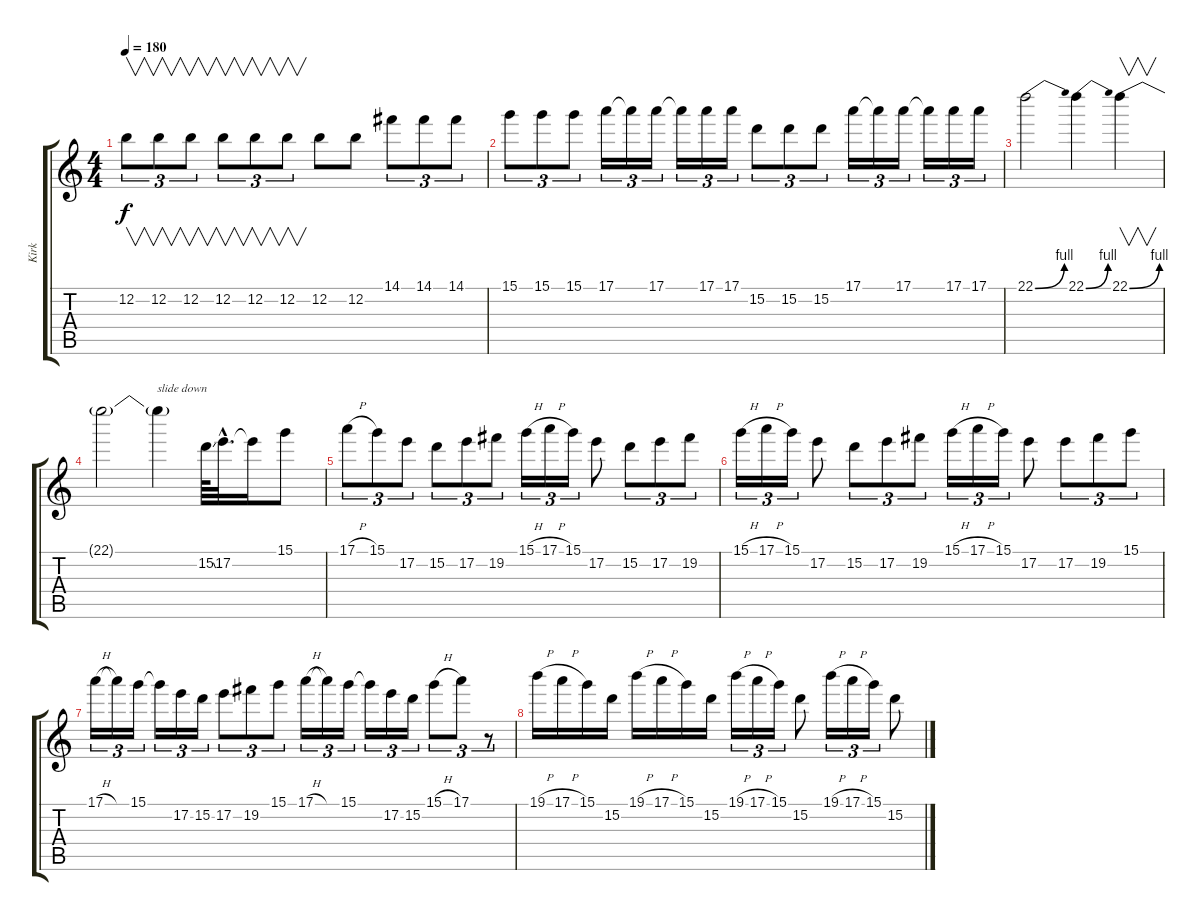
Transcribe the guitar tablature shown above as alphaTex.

\track ("Kirk" "Kirk") {instrument electricguitarclean}
\staff {score tabs}
\tuning (E4 B3 G3 D3 A2 E2) {hide}
\ts (4 4)
\tempo 180
\clef g2
\ks c
12.2.8{v tu (3 2) dy f} 12.2.8{v tu (3 2)} 12.2.8{v tu (3 2)} 12.2.8{v tu (3 2)} 12.2.8{v tu (3 2)} 12.2.8{v tu (3 2)} 12.2.8 12.2.8 14.1.8{tu (3 2)} 14.1.8{tu (3 2)} 14.1.8{tu (3 2)} |
15.1.8{tu (3 2)} 15.1.8{tu (3 2)} 15.1.8{tu (3 2)} 17.1.16{tu (3 2)} 17.1{t}.16{tu (3 2)} 17.1.16{tu (3 2)} 17.1{t}.16{tu (3 2)} 17.1.16{tu (3 2)} 17.1.16{tu (3 2)} 15.2.8{tu (3 2)} 15.2.8{tu (3 2)} 15.2.8{tu (3 2)} 17.1.16{tu (3 2)} 17.1{t}.16{tu (3 2)} 17.1.16{tu (3 2)} 17.1{t}.16{tu (3 2)} 17.1.16{tu (3 2)} 17.1.16{tu (3 2)} |
22.1{be (bend 0 0 60 4)}.2 22.1{be (bend 0 0 60 4)}.4 22.1{be (bend 0 0 60 4)}.4{v} |
22.1{t}.2 22.1{t}.4{txt "slide down"} 15.2{ss}.64 17.2{hac}.32{d} 17.2{t}.16 15.1.8 |
17.1{h}.8{tu (3 2)} 15.1.8{tu (3 2)} 17.2.8{tu (3 2)} 15.2.8{tu (3 2)} 17.2.8{tu (3 2)} 19.2.8{tu (3 2)} 15.1{h}.16{tu (3 2)} 17.1{h}.16{tu (3 2)} 15.1.16{tu (3 2)} 17.2.8 15.2.8{tu (3 2)} 17.2.8{tu (3 2)} 19.2.8{tu (3 2)} |
15.1{h}.16{tu (3 2)} 17.1{h}.16{tu (3 2)} 15.1.16{tu (3 2)} 17.2.8 15.2.8{tu (3 2)} 17.2.8{tu (3 2)} 19.2.8{tu (3 2)} 15.1{h}.16{tu (3 2)} 17.1{h}.16{tu (3 2)} 15.1.16{tu (3 2)} 17.2.8 17.2.8{tu (3 2)} 19.2.8{tu (3 2)} 15.1.8{tu (3 2)} |
17.1{h}.16{tu (3 2)} 17.1{t}.16{tu (3 2)} 15.1.16{tu (3 2)} 15.1{t}.16{tu (3 2)} 17.2.16{tu (3 2)} 15.2.16{tu (3 2)} 17.2.8{tu (3 2)} 19.2.8{tu (3 2)} 15.1.8{tu (3 2)} 17.1{h}.16{tu (3 2)} 17.1{t}.16{tu (3 2)} 15.1.16{tu (3 2)} 15.1{t}.16{tu (3 2)} 17.2.16{tu (3 2)} 15.2.16{tu (3 2)} 15.1{h}.8{tu (3 2)} 17.1.8{tu (3 2)} r.8{tu (3 2)} |
19.1{h}.16 17.1{h}.16 15.1.16 15.2.16 19.1{h}.16 17.1{h}.16 15.1.16 15.2.16 19.1{h}.16{tu (3 2)} 17.1{h}.16{tu (3 2)} 15.1.16{tu (3 2)} 15.2.8 19.1{h}.16{tu (3 2)} 17.1{h}.16{tu (3 2)} 15.1.16{tu (3 2)} 15.2.8
